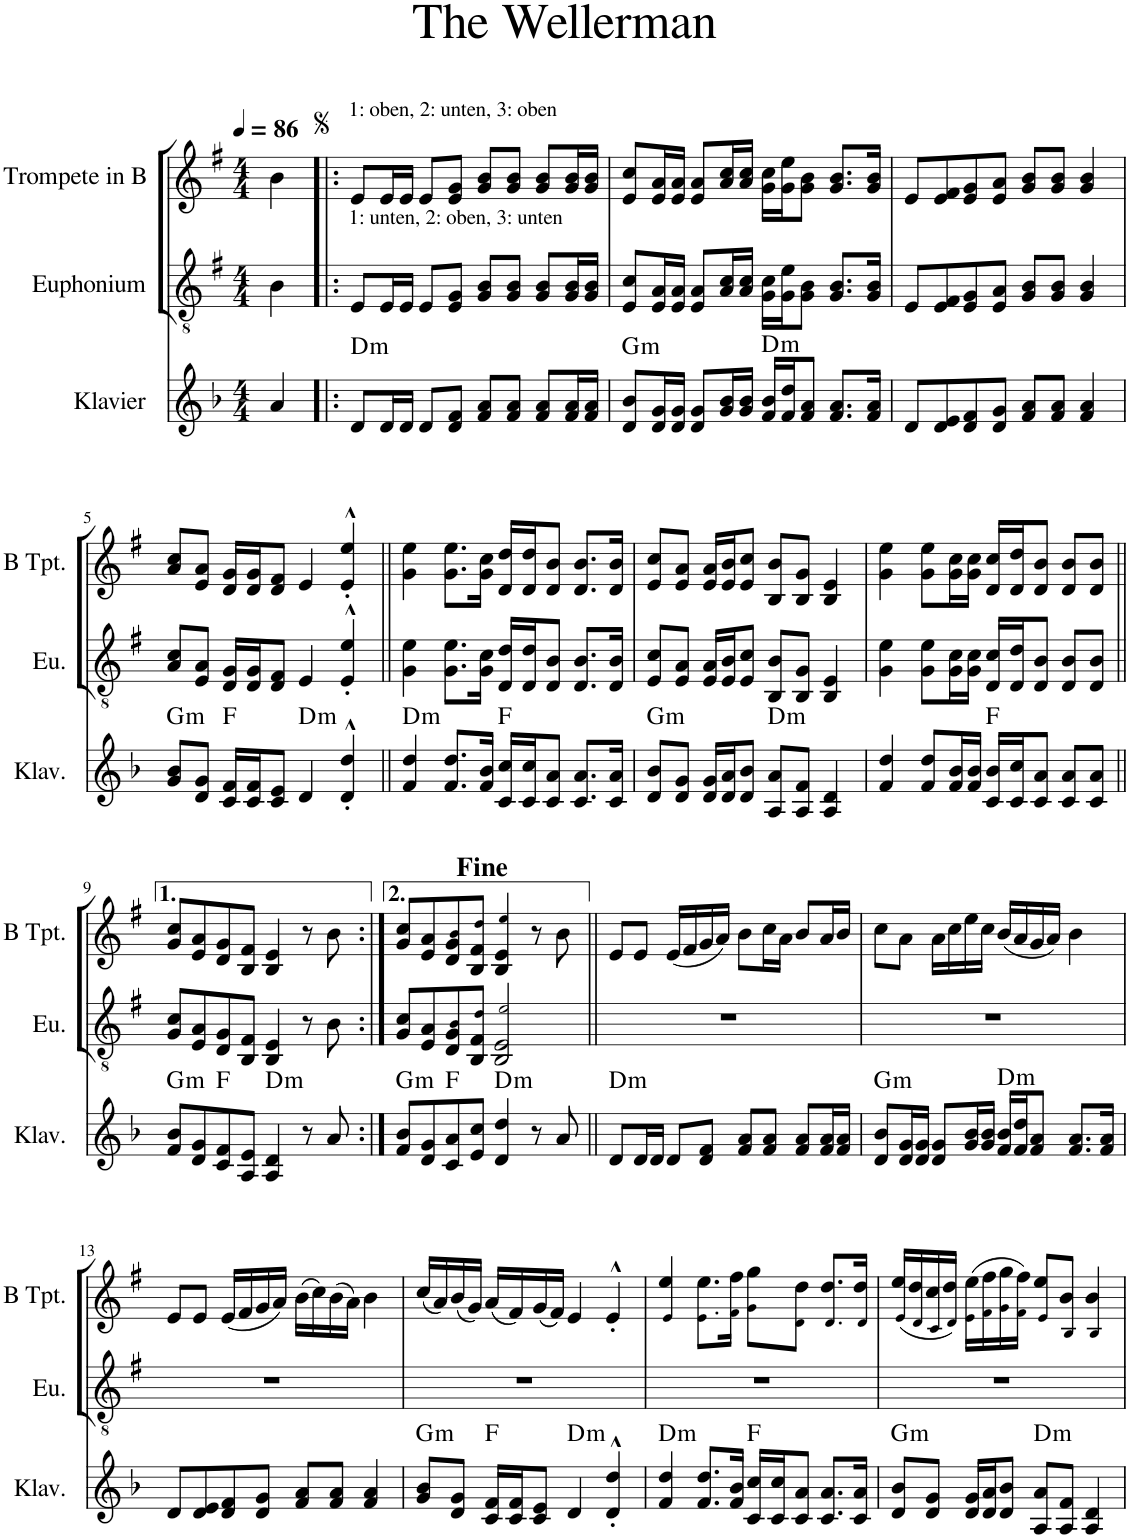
**kern	**harte	**kern	**kern
*part3	*part3	*part2	*part1
*staff3	*	*staff2	*staff1
*I"Klavier	*	*I"Euphonium	*I"Trompete in B
*I'Klav.	*	*I'Eu.	*
*clefG2	*	*clefGv2	*clefG2
*	*	*Trd1c2	*Trd1c2
*k[b-]	*	*k[f#]	*k[f#]
*M4/4	*	*M4/4	*M4/4
*MM86	*	*MM86	*MM86
=1	=1	=1	=1
4a/	.	4B\	4b\
=2!|:	=2!|:	=2!|:	=2!|:
!	!	!	!LO:TX:a:t=1&colon; oben, 2&colon; unten, 3&colon; oben
!	!LO:H:kt=m	!LO:TX:a:t=1&colon; unten, 2&colon; oben, 3&colon; unten	!
8d/L	D:min	8E/L	8e/L
16d/L	.	16E/L	16e/L
16d/JJ	.	16E/JJ	16e/JJ
8d/L	.	8E/L	8e/L
8d/ 8f/J	.	8E/ 8G/J	8e/ 8g/J
8f/ 8a/L	.	8G/ 8B/L	8g/ 8b/L
8f/ 8a/J	.	8G/ 8B/J	8g/ 8b/J
8f/ 8a/L	.	8G/ 8B/L	8g/ 8b/L
16f/ 16a/L	.	16G/ 16B/L	16g/ 16b/L
16f/ 16a/JJ	.	16G/ 16B/JJ	16g/ 16b/JJ
=3	=3	=3	=3
!	!LO:H:kt=m	!	!
8d/ 8b-/L	G:min	8E/ 8c/L	8e/ 8cc/L
16d/ 16g/L	.	16E/ 16A/L	16e/ 16a/L
16d/ 16g/JJ	.	16E/ 16A/JJ	16e/ 16a/JJ
8d/ 8g/L	.	8E/ 8A/L	8e/ 8a/L
16g/ 16b-/L	.	16A/ 16c/L	16a/ 16cc/L
16g/ 16b-/JJ	.	16A/ 16c/JJ	16a/ 16cc/JJ
!	!LO:H:kt=m	!	!
16f/ 16b-/LL	D:min	16G\ 16c\LL	16g\ 16cc\LL
16f/ 16dd/J	.	16G\ 16e\J	16g\ 16ee\J
8f/ 8a/J	.	8G\ 8B\J	8g\ 8b\J
8.f/ 8.a/L	.	8.G/ 8.B/L	8.g/ 8.b/L
16f/ 16a/Jk	.	16G/ 16B/Jk	16g/ 16b/Jk
=4	=4	=4	=4
8d/L	.	8E/L	8e/L
8d/ 8e/	.	8E/ 8F#/	8e/ 8f#/
8d/ 8f/	.	8E/ 8G/	8e/ 8g/
8d/ 8g/J	.	8E/ 8A/J	8e/ 8a/J
8f/ 8a/L	.	8G/ 8B/L	8g/ 8b/L
8f/ 8a/J	.	8G/ 8B/J	8g/ 8b/J
4f/ 4a/	.	4G/ 4B/	4g/ 4b/
!!LO:LB:g=z
=5	=5	=5	=5
!	!LO:H:kt=m	!	!
8g/ 8b-/L	G:min	8A/ 8c/L	8a/ 8cc/L
8d/ 8g/J	.	8E/ 8A/J	8e/ 8a/J
16c/ 16f/LL	F:maj	16D/ 16G/LL	16d/ 16g/LL
16c/ 16f/J	.	16D/ 16G/J	16d/ 16g/J
8c/ 8e/J	.	8D/ 8F#/J	8d/ 8f#/J
!	!LO:H:kt=m	!	!
4d/	D:min	4E/	4e/
4d/'^^ 4dd/'^^	.	4E/'^^ 4e/'^^	4e/'^^ 4ee/'^^
=6||	=6||	=6||	=6||
!	!LO:H:kt=m	!	!
4f/ 4dd/	D:min	4G\ 4e\	4g\ 4ee\
8.f/ 8.dd/L	.	8.G\ 8.e\L	8.g\ 8.ee\L
16f/ 16b-/Jk	.	16G\ 16c\Jk	16g\ 16cc\Jk
16c/ 16cc/LL	F:maj	16D/ 16d/LL	16d/ 16dd/LL
16c/ 16cc/J	.	16D/ 16d/J	16d/ 16dd/J
8c/ 8a/J	.	8D/ 8B/J	8d/ 8b/J
8.c/ 8.a/L	.	8.D/ 8.B/L	8.d/ 8.b/L
16c/ 16a/Jk	.	16D/ 16B/Jk	16d/ 16b/Jk
=7	=7	=7	=7
!	!LO:H:kt=m	!	!
8d/ 8b-/L	G:min	8E/ 8c/L	8e/ 8cc/L
8d/ 8g/J	.	8E/ 8A/J	8e/ 8a/J
16d/ 16g/LL	.	16E/ 16A/LL	16e/ 16a/LL
16d/ 16a/J	.	16E/ 16B/J	16e/ 16b/J
8d/ 8b-/J	.	8E/ 8c/J	8e/ 8cc/J
!	!LO:H:kt=m	!	!
8A/ 8a/L	D:min	8BB/ 8B/L	8B/ 8b/L
8A/ 8f/J	.	8BB/ 8G/J	8B/ 8g/J
4A/ 4d/	.	4BB/ 4E/	4B/ 4e/
=8	=8	=8	=8
4f/ 4dd/	.	4G\ 4e\	4g\ 4ee\
8f/ 8dd/L	.	8G\ 8e\L	8g\ 8ee\L
16f/ 16b-/L	.	16G\ 16c\L	16g\ 16cc\L
16f/ 16b-/JJ	.	16G\ 16c\JJ	16g\ 16cc\JJ
16c/ 16b-/LL	F:maj	16D/ 16c/LL	16d/ 16cc/LL
16c/ 16cc/J	.	16D/ 16d/J	16d/ 16dd/J
8c/ 8a/J	.	8D/ 8B/J	8d/ 8b/J
8c/ 8a/L	.	8D/ 8B/L	8d/ 8b/L
8c/ 8a/J	.	8D/ 8B/J	8d/ 8b/J
!!LO:LB:g=z
=9||	=9||	=9||	=9||
!	!LO:H:kt=m	!	!
8f/ 8b-/L	G:min	8G/ 8c/L	8g/ 8cc/L
8d/ 8g/	.	8E/ 8A/	8e/ 8a/
8c/ 8f/	F:maj	8D/ 8G/	8d/ 8g/
8A/ 8e/J	.	8BB/ 8F#/J	8B/ 8f#/J
!	!LO:H:kt=m	!	!
4A/ 4d/	D:min	4BB/ 4E/	4B/ 4e/
8r	.	8r	8r
8a/	.	8B\	8b\
=10:|!	=10:|!	=10:|!	=10:|!
8f/ 8b-/L	G:min	8G/ 8c/L	8g/ 8cc/L
8d/ 8g/	.	8E/ 8A/	8e/ 8a/
8c/ 8a/	F:maj	8D/ 8G/ 8B!/	8d/ 8g/ 8b!/
8e/ 8cc/J	.	8BB/ 8F#/ 8d!/J	8B/ 8f#/ 8dd!/J
!	!LO:H:kt=m	!	!
4d/ 4dd/	D:min	2BB/ 2E/ 2e!/	4B/ 4e/ 4ee!/
8r	.	.	8r
8a/	.	.	8b\
!	!LO:H:kt=m	!	!LO:TX:a:t=<b><font size="13"/>Fine</b>
=11||	=11||	=11||	=11||
!	!LO:H:kt=m	!	!
8d/L	D:min	1r	8e/L
16d/L	.	.	8e/J
16d/JJ	.	.	.
8d/L	.	.	(16e/LL
.	.	.	16f#/
8d/ 8f/J	.	.	16g/
.	.	.	16a/JJ)
8f/ 8a/L	.	.	8b\L
8f/ 8a/J	.	.	16cc\L
.	.	.	16a\JJ
8f/ 8a/L	.	.	8b/L
16f/ 16a/L	.	.	16a/L
16f/ 16a/JJ	.	.	16b/JJ
=12	=12	=12	=12
!	!LO:H:kt=m	!	!
8d/ 8b-/L	G:min	1r	8cc\L
16d/ 16g/L	.	.	8a\J
16d/ 16g/JJ	.	.	.
8d/ 8g/L	.	.	16a\LL
.	.	.	16cc\
16g/ 16b-/L	.	.	16ee\
16g/ 16b-/JJ	.	.	16cc\JJ
!	!LO:H:kt=m	!	!
16f/ 16b-/LL	D:min	.	(16b/LL
16f/ 16dd/J	.	.	16a/
8f/ 8a/J	.	.	16g/
.	.	.	16a/JJ)
8.f/ 8.a/L	.	.	4b\
16f/ 16a/Jk	.	.	.
!!LO:LB:g=z
=13	=13	=13	=13
8d/L	.	1r	8e/L
8d/ 8e/	.	.	8e/J
8d/ 8f/	.	.	(16e/LL
.	.	.	16f#/
8d/ 8g/J	.	.	16g/
.	.	.	16a/JJ)
8f/ 8a/L	.	.	(16b\LL
.	.	.	16cc\)
8f/ 8a/J	.	.	(16b\
.	.	.	16a\JJ)
4f/ 4a/	.	.	4b\
=14	=14	=14	=14
!	!LO:H:kt=m	!	!
8g/ 8b-/L	G:min	1r	(16cc/LL
.	.	.	16a/)
8d/ 8g/J	.	.	(16b/
.	.	.	16g/JJ)
16c/ 16f/LL	F:maj	.	(16a/LL
16c/ 16f/J	.	.	16f#/)
8c/ 8e/J	.	.	(16g/
.	.	.	16f#/JJ)
!	!LO:H:kt=m	!	!
4d/	D:min	.	4e/
4d/'^^ 4dd/'^^	.	.	4e'^^/
=15	=15	=15	=15
!	!LO:H:kt=m	!	!
4f/ 4dd/	D:min	1r	4e/ 4ee/
8.f/ 8.dd/L	.	.	8.e\ 8.ee\L
16f/ 16b-/Jk	.	.	16f#\ 16ff#\Jk
16c/ 16cc/LL	F:maj	.	8g\ 8gg\L
16c/ 16cc/J	.	.	.
8c/ 8a/J	.	.	8d\ 8dd\J
8.c/ 8.a/L	.	.	8.d/ 8.dd/L
16c/ 16a/Jk	.	.	16d/ 16dd/Jk
=16	=16	=16	=16
!	!LO:H:kt=m	!	!
8d/ 8b-/L	G:min	1r	(16e/ 16ee/LL
.	.	.	16d/ 16dd/
8d/ 8g/J	.	.	16c/ 16cc/
.	.	.	16d/ 16dd/JJ)
16d/ 16g/LL	.	.	(16e\ 16ee\LL
16d/ 16a/J	.	.	16f#\ 16ff#\
8d/ 8b-/J	.	.	16g\ 16gg\
.	.	.	16f#\ 16ff#\JJ)
!	!LO:H:kt=m	!	!
8A/ 8a/L	D:min	.	8e/ 8ee/L
8A/ 8f/J	.	.	8B/ 8b/J
4A/ 4d/	.	.	4B/ 4b/
=	=	=	=
*-	*-	*-	*-
